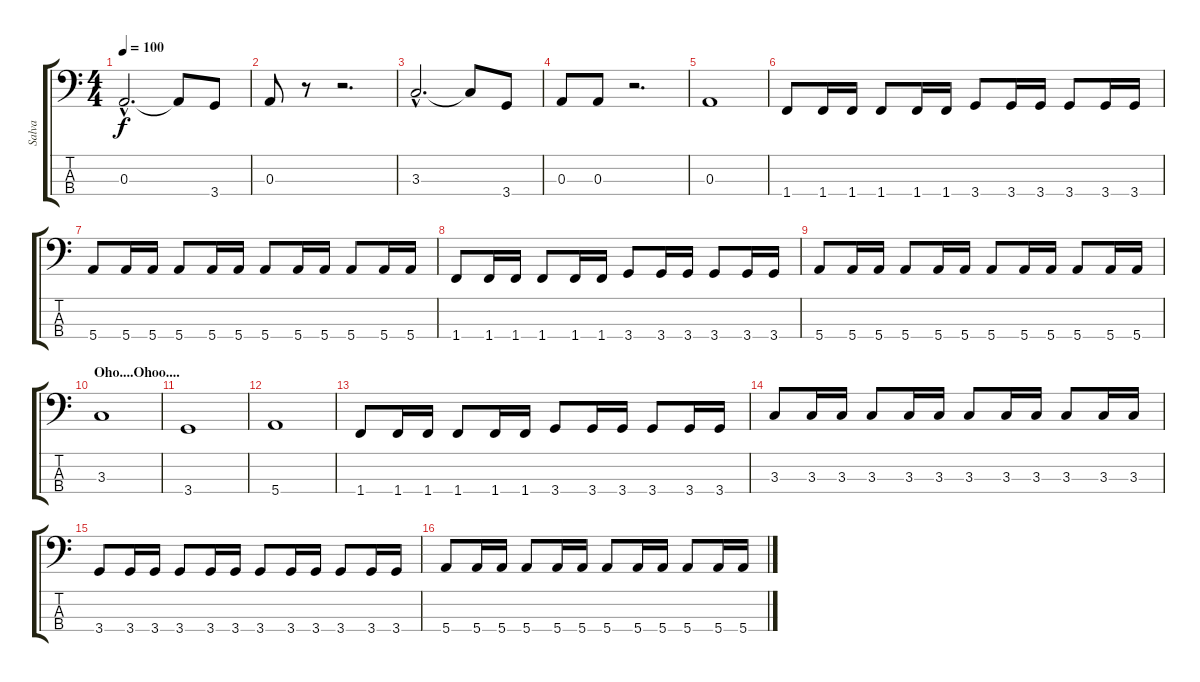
\track ("Salva" "Salva") {instrument electricbassfinger}
\staff {score tabs}
\tuning (G2 D2 A1 E1) {hide}
\ts (4 4)
\tempo 100
\clef f4
\ks c
0.3{hac t}.2{d dy f} 0.3{t}.8 3.4.8 |
0.3.8 r.8 r.2{d} |
3.3{hac}.2{d} 3.3{t}.8 3.4.8 |
0.3.8 0.3.8 r.2{d} |
0.3.1 |
1.4.8 1.4.16 1.4.16 1.4.8 1.4.16 1.4.16 3.4.8 3.4.16 3.4.16 3.4.8 3.4.16 3.4.16 |
5.4.8 5.4.16 5.4.16 5.4.8 5.4.16 5.4.16 5.4.8 5.4.16 5.4.16 5.4.8 5.4.16 5.4.16 |
1.4.8 1.4.16 1.4.16 1.4.8 1.4.16 1.4.16 3.4.8 3.4.16 3.4.16 3.4.8 3.4.16 3.4.16 |
5.4.8 5.4.16 5.4.16 5.4.8 5.4.16 5.4.16 5.4.8 5.4.16 5.4.16 5.4.8 5.4.16 5.4.16 |
\section ("" "Oho....Ohoo....")
3.3.1 |
3.4.1 |
5.4.1 |
1.4.8 1.4.16 1.4.16 1.4.8 1.4.16 1.4.16 3.4.8 3.4.16 3.4.16 3.4.8 3.4.16 3.4.16 |
3.3.8 3.3.16 3.3.16 3.3.8 3.3.16 3.3.16 3.3.8 3.3.16 3.3.16 3.3.8 3.3.16 3.3.16 |
3.4.8 3.4.16 3.4.16 3.4.8 3.4.16 3.4.16 3.4.8 3.4.16 3.4.16 3.4.8 3.4.16 3.4.16 |
5.4.8 5.4.16 5.4.16 5.4.8 5.4.16 5.4.16 5.4.8 5.4.16 5.4.16 5.4.8 5.4.16 5.4.16
